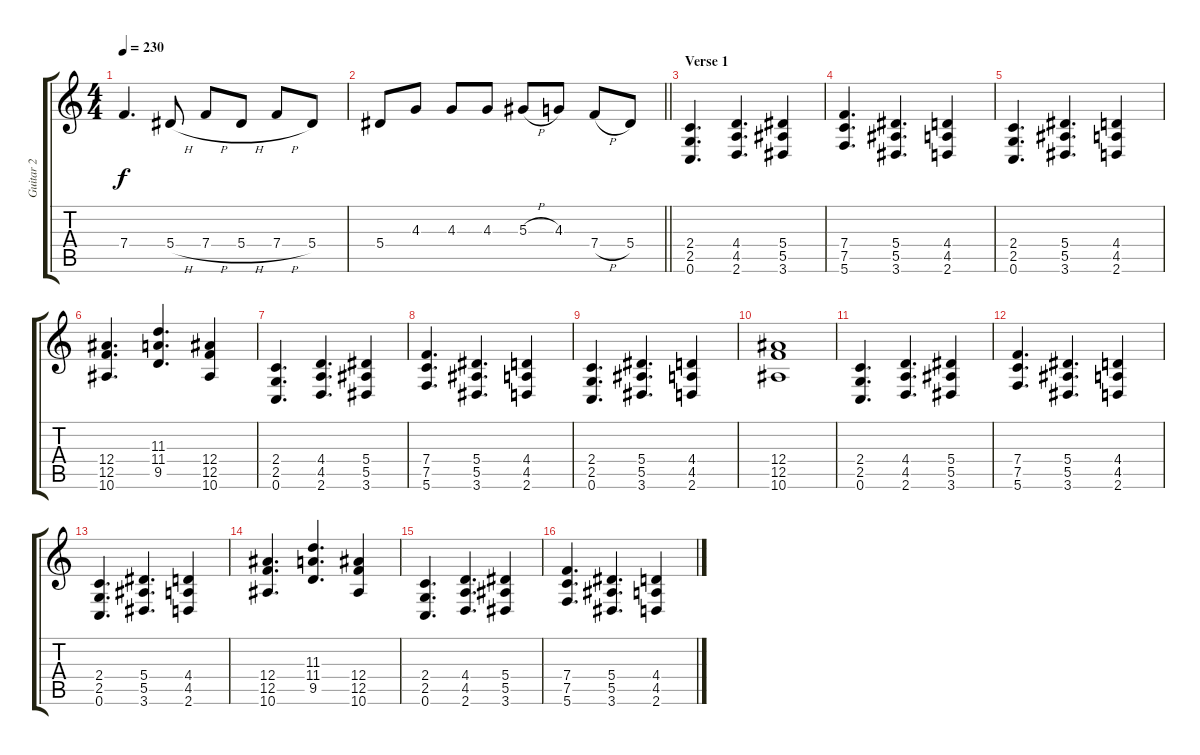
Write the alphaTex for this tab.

\track ("Guitar 2" "Guitar 2") {instrument distortionguitar}
\staff {score tabs}
\tuning (C4 G3 Eb3 Bb2 F2 C2) {hide}
\ts (4 4)
\tempo 230
\clef g2
\ks c
7.4.4{d dy f} 5.4{h}.8 7.4{h}.8 5.4{h}.8 7.4{h}.8 5.4.8 |
\barLineRight lightlight
5.4.8 4.3.8 4.3.8 4.3.8 5.3{h}.8 4.3.8 7.4{h}.8 5.4.8 |
\section ("" "Verse 1")
(2.4 2.5 0.6).4{d} (4.4 4.5 2.6).4{d} (5.4 5.5 3.6).4 |
(7.4 7.5 5.6).4{d} (5.4 5.5 3.6).4{d} (4.4 4.5 2.6).4 |
(2.4 2.5 0.6).4{d} (5.4 5.5 3.6).4{d} (4.4 4.5 2.6).4 |
(12.4 12.5 10.6).4{d} (11.3 11.4 9.5).4{d} (12.4 12.5 10.6).4 |
(2.4 2.5 0.6).4{d} (4.4 4.5 2.6).4{d} (5.4 5.5 3.6).4 |
(7.4 7.5 5.6).4{d} (5.4 5.5 3.6).4{d} (4.4 4.5 2.6).4 |
(2.4 2.5 0.6).4{d} (5.4 5.5 3.6).4{d} (4.4 4.5 2.6).4 |
(12.4 12.5 10.6).1 |
(2.4 2.5 0.6).4{d} (4.4 4.5 2.6).4{d} (5.4 5.5 3.6).4 |
(7.4 7.5 5.6).4{d} (5.4 5.5 3.6).4{d} (4.4 4.5 2.6).4 |
(2.4 2.5 0.6).4{d} (5.4 5.5 3.6).4{d} (4.4 4.5 2.6).4 |
(12.4 12.5 10.6).4{d} (11.3 11.4 9.5).4{d} (12.4 12.5 10.6).4 |
(2.4 2.5 0.6).4{d} (4.4 4.5 2.6).4{d} (5.4 5.5 3.6).4 |
(7.4 7.5 5.6).4{d} (5.4 5.5 3.6).4{d} (4.4 4.5 2.6).4
